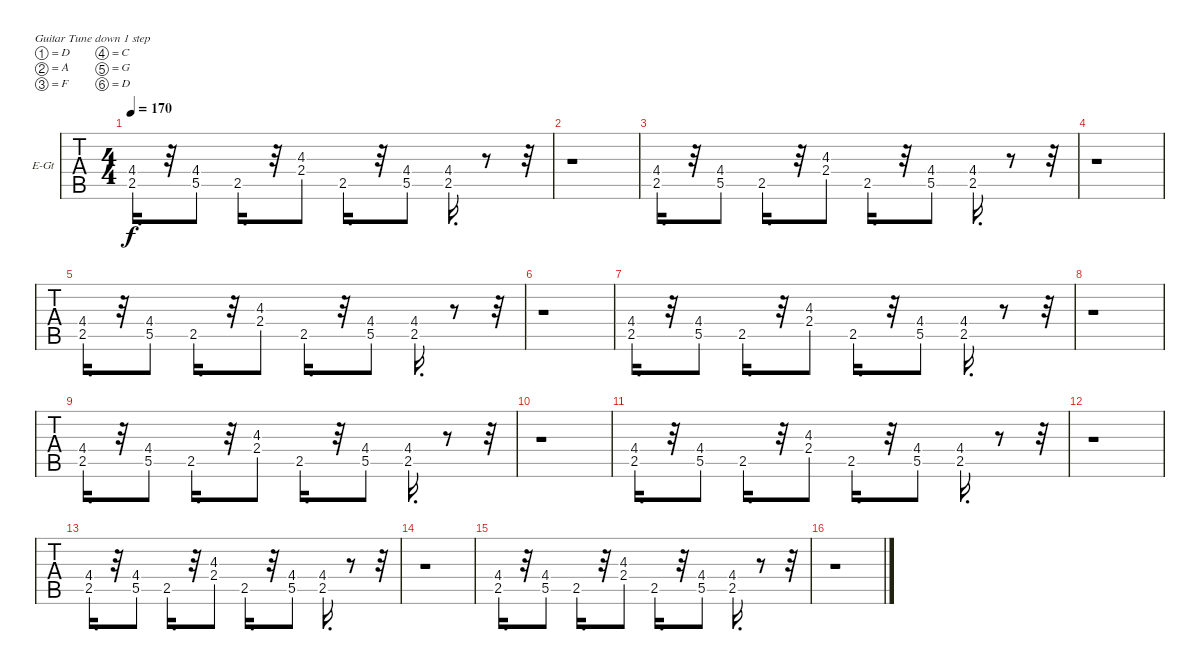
\bracketExtendMode groupsimilarinstruments
\firstSystemTrackNameOrientation horizontal
\otherSystemsTrackNameOrientation horizontal
\track ("Padge" "E-Gt") {instrument overdrivenguitar}
\staff {tabs}
\tuning (D4 A3 F3 C3 G2 D2)
\ts (4 4)
\tempo 170
\clef g2
\ks c
(4.4 2.5).16{d dy f instrument overdrivenguitar} r.32 (4.4 5.5).8 2.5.16{d} r.32 (4.3 2.4).8 2.5.16{d} r.32 (4.4 5.5).8 (4.4 2.5).16{d} r.8 r.32 |
r.1 |
(4.4 2.5).16{d} r.32 (4.4 5.5).8 2.5.16{d} r.32 (4.3 2.4).8 2.5.16{d} r.32 (4.4 5.5).8 (4.4 2.5).16{d} r.8 r.32 |
r.1 |
(4.4 2.5).16{d} r.32 (4.4 5.5).8 2.5.16{d} r.32 (4.3 2.4).8 2.5.16{d} r.32 (4.4 5.5).8 (4.4 2.5).16{d} r.8 r.32 |
r.1 |
(4.4 2.5).16{d} r.32 (4.4 5.5).8 2.5.16{d} r.32 (4.3 2.4).8 2.5.16{d} r.32 (4.4 5.5).8 (4.4 2.5).16{d} r.8 r.32 |
r.1 |
(4.4 2.5).16{d} r.32 (4.4 5.5).8 2.5.16{d} r.32 (4.3 2.4).8 2.5.16{d} r.32 (4.4 5.5).8 (4.4 2.5).16{d} r.8 r.32 |
r.1 |
(4.4 2.5).16{d} r.32 (4.4 5.5).8 2.5.16{d} r.32 (4.3 2.4).8 2.5.16{d} r.32 (4.4 5.5).8 (4.4 2.5).16{d} r.8 r.32 |
r.1 |
(4.4 2.5).16{d} r.32 (4.4 5.5).8 2.5.16{d} r.32 (4.3 2.4).8 2.5.16{d} r.32 (4.4 5.5).8 (4.4 2.5).16{d} r.8 r.32 |
r.1 |
(4.4 2.5).16{d} r.32 (4.4 5.5).8 2.5.16{d} r.32 (4.3 2.4).8 2.5.16{d} r.32 (4.4 5.5).8 (4.4 2.5).16{d} r.8 r.32 |
r.1
